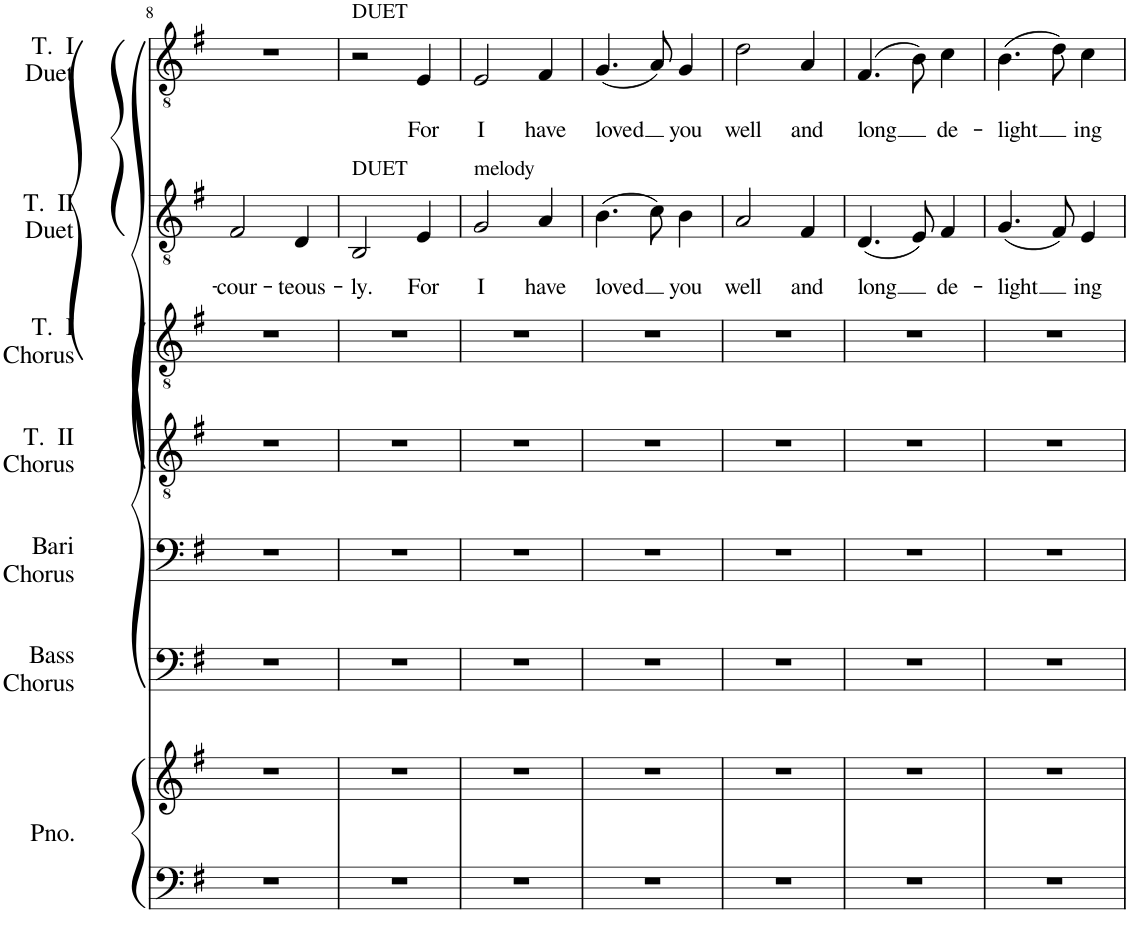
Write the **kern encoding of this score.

**kern	**kern	**kern	**kern	**kern	**kern	**kern	**text	**text	**kern	**text	**text
*part7	*part7	*part6	*part5	*part4	*part3	*part2	*part2	*part2	*part1	*part1	*part1
*staff8	*staff7	*staff6	*staff5	*staff4	*staff3	*staff2	*staff2	*staff2	*staff1	*staff1	*staff1
*I"Piano	*	*I"Bass Chorus	*I"Baritone Chorus	*I"Tenor II Chorus	*I"Tenor I Chorus	*I"Tenor II Duet	*	*	*I"Tenor I Duet	*	*
*I'Pno.	*	*I'Bass Chorus	*I'Bari Chorus	*I'T.  II Chorus	*I'T.  I Chorus	*I'T.  II Duet	*	*	*I'T.  I Duet	*	*
!!LO:PB:g=z
*clefF4	*clefG2	*clefF4	*clefF4	*clefGv2	*clefGv2	*clefGv2	*	*	*clefGv2	*	*
*k[f#]	*k[f#]	*k[f#]	*k[f#]	*k[f#]	*k[f#]	*k[f#]	*	*	*k[f#]	*	*
*M3/4	*M3/4	*M3/4	*M3/4	*M3/4	*M3/4	*M3/4	*	*	*M3/4	*	*
=8	=8	=8	=8	=8	=8	=8	=8	=8	=8	=8	=8
!	!	!	!	!	!	!	!	!LO:LY:b	!	!	!
2.r	2.r	2.r	2.r	2.r	2.r	2F#/	.	-cour-	2.r	.	.
!	!	!	!	!	!	!	!	!LO:LY:b	!	!	!
.	.	.	.	.	.	4D/	.	-teous-	.	.	.
=9	=9	=9	=9	=9	=9	=9	=9	=9	=9	=9	=9
!	!	!	!	!	!	!	!	!	!LO:TX:a:t=DUET	!	!
!	!	!	!	!	!	!LO:TX:a:t=DUET	!	!	!	!	!
!	!	!	!	!	!	!	!	!LO:LY:b	!	!	!
2.r	2.r	2.r	2.r	2.r	2.r	2BB/	.	-ly.	2r	.	.
!	!	!	!	!	!	!	!	!LO:LY:b	!	!	!LO:LY:b
.	.	.	.	.	.	4E/	.	For	4E/	.	For
=10	=10	=10	=10	=10	=10	=10	=10	=10	=10	=10	=10
!	!	!	!	!	!	!LO:TX:a:t=melody	!	!	!	!	!
!	!	!	!	!	!	!	!	!LO:LY:b	!	!	!LO:LY:b
2.r	2.r	2.r	2.r	2.r	2.r	2G/	.	I	2E/	.	I
!	!	!	!	!	!	!	!	!LO:LY:b	!	!	!LO:LY:b
.	.	.	.	.	.	4A/	.	have	4F#/	.	have
=11	=11	=11	=11	=11	=11	=11	=11	=11	=11	=11	=11
!	!	!	!	!	!	!	!	!LO:LY:b	!	!	!LO:LY:b
2.r	2.r	2.r	2.r	2.r	2.r	(4.B\	.	loved	(4.G/	.	loved
.	.	.	.	.	.	8c\)	.	.	8A/)	.	.
!	!	!	!	!	!	!	!	!LO:LY:b	!	!	!LO:LY:b
.	.	.	.	.	.	4B\	.	you	4G/	.	you
=12	=12	=12	=12	=12	=12	=12	=12	=12	=12	=12	=12
!	!	!	!	!	!	!	!	!LO:LY:b	!	!	!LO:LY:b
2.r	2.r	2.r	2.r	2.r	2.r	2A/	.	well	2d\	.	well
!	!	!	!	!	!	!	!	!LO:LY:b	!	!	!LO:LY:b
.	.	.	.	.	.	4F#/	.	and	4A/	.	and
=13	=13	=13	=13	=13	=13	=13	=13	=13	=13	=13	=13
!	!	!	!	!	!	!	!	!LO:LY:b	!	!	!LO:LY:b
2.r	2.r	2.r	2.r	2.r	2.r	(4.D/	.	long	(4.F#/	.	long
.	.	.	.	.	.	8E/)	.	.	8B\)	.	.
!	!	!	!	!	!	!	!	!LO:LY:b	!	!	!LO:LY:b
.	.	.	.	.	.	4F#/	.	de-	4c\	.	de-
=14	=14	=14	=14	=14	=14	=14	=14	=14	=14	=14	=14
!	!	!	!	!	!	!	!	!LO:LY:b	!	!	!LO:LY:b
2.r	2.r	2.r	2.r	2.r	2.r	(4.G/	.	-light	(4.B\	.	-light
.	.	.	.	.	.	8F#/)	.	.	8d\)	.	.
!	!	!	!	!	!	!	!	!LO:LY:b	!	!	!LO:LY:b
.	.	.	.	.	.	4E/	.	ing	4c\	.	ing
=	=	=	=	=	=	=	=	=	=	=	=
*-	*-	*-	*-	*-	*-	*-	*-	*-	*-	*-	*-
